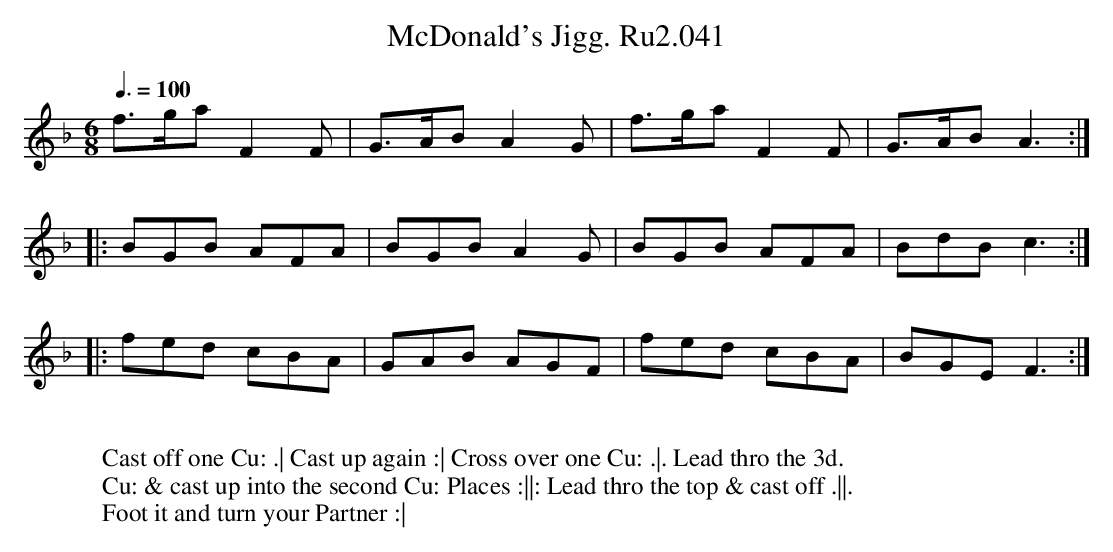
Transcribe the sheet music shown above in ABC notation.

X:1
T:McDonald's Jigg. Ru2.041
M:6/8
L:1/8
Q:3/8=100
K:F
f>ga F2F|G>AB A2G|f>ga F2F|G>AB A3:|
|:BGB AFA|BGB A2G|BGB AFA|BdB c3:|
|:fed cBA|GAB AGF|fed cBA|BGE F3:|
W:
W:Cast off one Cu: .| Cast up again :| Cross over one Cu: .|. Lead thro the 3d.
W:Cu: & cast up into the second Cu: Places :||: Lead thro the top & cast off .||.
W:Foot it and turn your Partner :|
